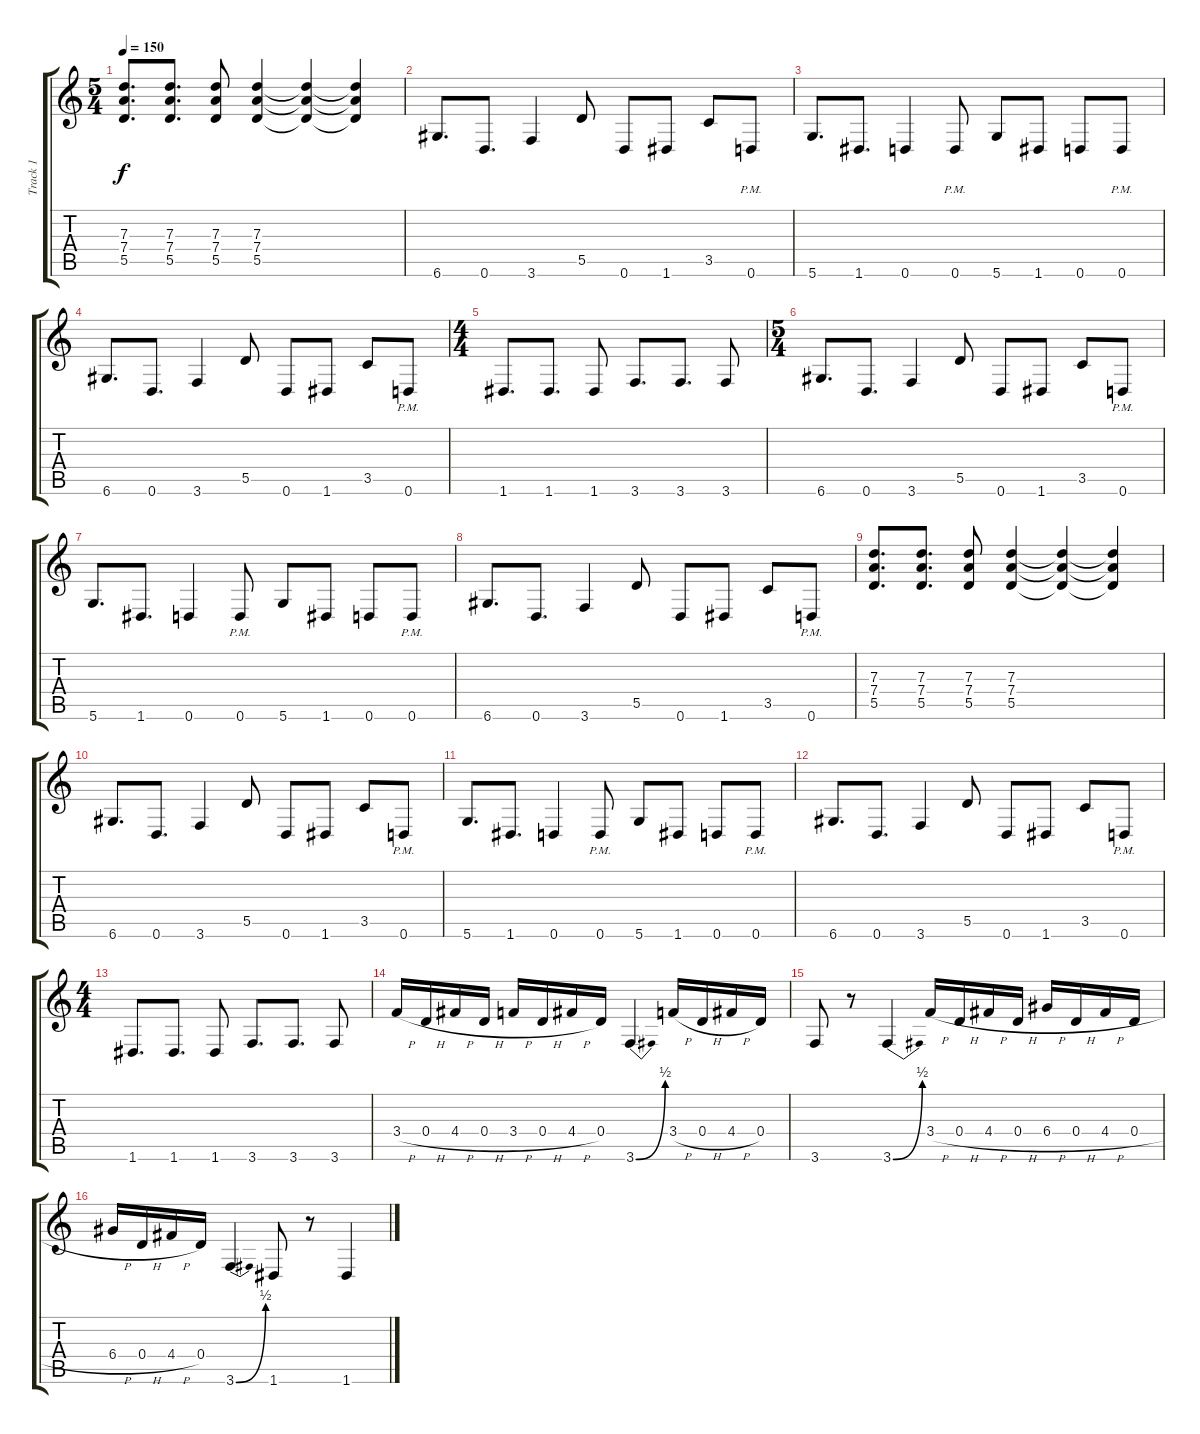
\track ("Track 1" "Track 1") {instrument distortionguitar}
\staff {score tabs}
\tuning (E4 B3 G3 D3 A2 D2) {hide}
\ts (5 4)
\tempo 150
\clef g2
\ks c
(7.3 7.4 5.5).8{d dy f} (7.3 7.4 5.5).8{d} (7.3 7.4 5.5).8 (7.3 7.4 5.5).4 (7.3{t} 7.4{t} 5.5{t}).4 (7.3{t} 7.4{t} 5.5{t}).4 |
6.6.8{d} 0.6.8{d} 3.6.4 5.5.8 0.6.8 1.6.8 3.5.8 0.6{pm}.8 |
5.6.8{d} 1.6.8{d} 0.6.4 0.6{pm}.8 5.6.8 1.6.8 0.6.8 0.6{pm}.8 |
6.6.8{d} 0.6.8{d} 3.6.4 5.5.8 0.6.8 1.6.8 3.5.8 0.6{pm}.8 |
\ts (4 4)
1.6.8{d} 1.6.8{d} 1.6.8 3.6.8{d} 3.6.8{d} 3.6.8 |
\ts (5 4)
6.6.8{d} 0.6.8{d} 3.6.4 5.5.8 0.6.8 1.6.8 3.5.8 0.6{pm}.8 |
5.6.8{d} 1.6.8{d} 0.6.4 0.6{pm}.8 5.6.8 1.6.8 0.6.8 0.6{pm}.8 |
6.6.8{d} 0.6.8{d} 3.6.4 5.5.8 0.6.8 1.6.8 3.5.8 0.6{pm}.8 |
(7.3 7.4 5.5).8{d} (7.3 7.4 5.5).8{d} (7.3 7.4 5.5).8 (7.3 7.4 5.5).4 (7.3{t} 7.4{t} 5.5{t}).4 (7.3{t} 7.4{t} 5.5{t}).4 |
6.6.8{d} 0.6.8{d} 3.6.4 5.5.8 0.6.8 1.6.8 3.5.8 0.6{pm}.8 |
5.6.8{d} 1.6.8{d} 0.6.4 0.6{pm}.8 5.6.8 1.6.8 0.6.8 0.6{pm}.8 |
6.6.8{d} 0.6.8{d} 3.6.4 5.5.8 0.6.8 1.6.8 3.5.8 0.6{pm}.8 |
\ts (4 4)
1.6.8{d} 1.6.8{d} 1.6.8 3.6.8{d} 3.6.8{d} 3.6.8 |
3.4{h}.16 0.4{h}.16 4.4{h}.16 0.4{h}.16 3.4{h}.16 0.4{h}.16 4.4{h}.16 0.4.16 3.6{be (bend 0 0 60 2)}.4 3.4{h}.16 0.4{h}.16 4.4{h}.16 0.4.16 |
3.6.8 r.8 3.6{be (bend 0 0 60 2)}.4 3.4{h}.16 0.4{h}.16 4.4{h}.16 0.4{h}.16 6.4{h}.16 0.4{h}.16 4.4{h}.16 0.4{h}.16 |
6.4{h}.16 0.4{h}.16 4.4{h}.16 0.4.16 3.6{be (bend 0 0 60 2)}.4 1.6.8 r.8 1.6.4
